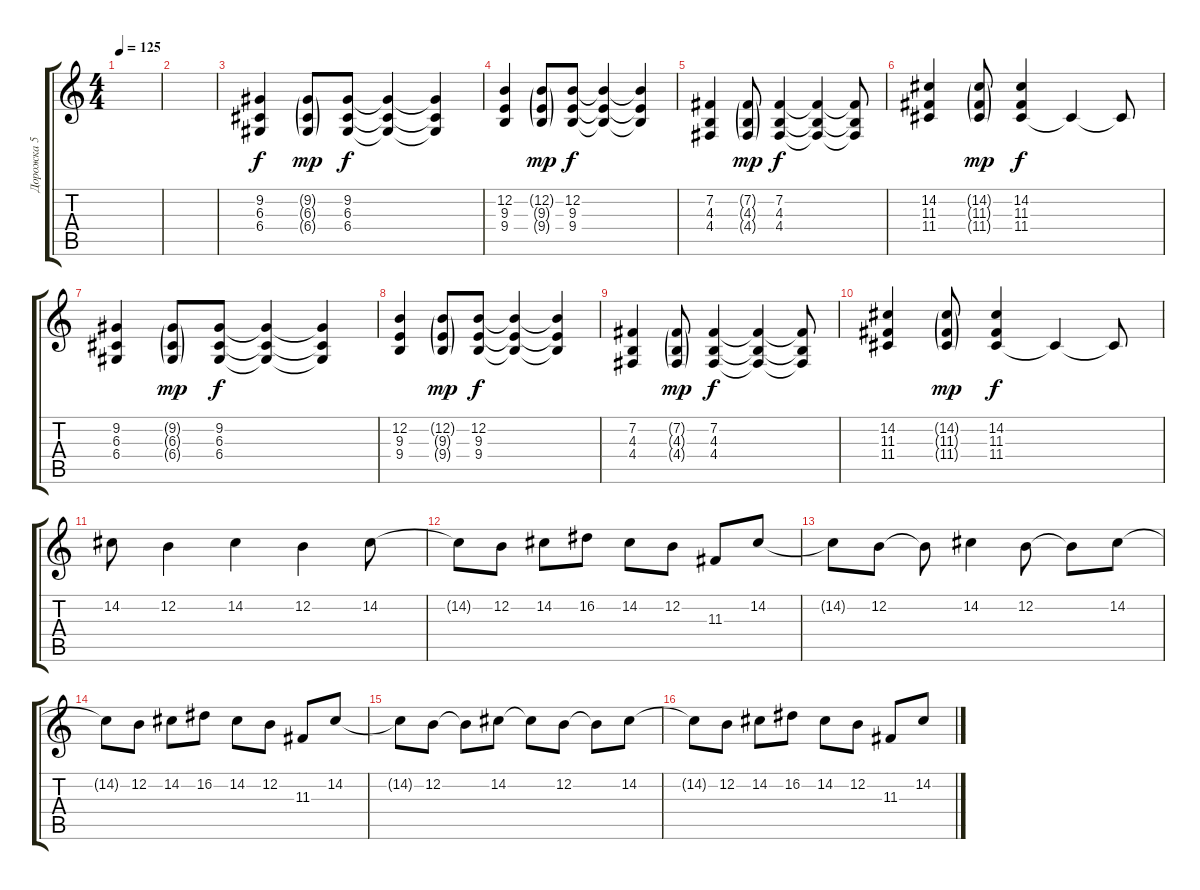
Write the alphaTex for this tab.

\track ("Дорожка 5" "Дорожка 5") {instrument stringensemble1}
\staff {score tabs}
\tuning (E4 B3 G3 D3 A2 E2) {hide}
\ts (4 4)
\tempo 125
\clef g2
\ks c
|
|
(9.2 6.3 6.4).4{instrument electricgrandpiano} (9.2{g} 6.3{g} 6.4{g}).8{dy mp} (9.2 6.3 6.4).8{dy f} (9.2{t} 6.3{t} 6.4{t}).4 (9.2{t} 6.3{t} 6.4{t}).4 |
(12.2 9.3 9.4).4{instrument electricgrandpiano} (12.2{g} 9.3{g} 9.4{g}).8{dy mp} (12.2 9.3 9.4).8{dy f} (12.2{t} 9.3{t} 9.4{t}).4 (12.2{t} 9.3{t} 9.4{t}).4 |
(7.2 4.3 4.4).4 (7.2{g} 4.3{g} 4.4{g}).8{dy mp} (7.2 4.3 4.4).4{dy f} (7.2{t} 4.3{t} 4.4{t}).4 (7.2{t} 4.3{t} 4.4{t}).8 |
(14.2 11.3 11.4).4 (14.2{g} 11.3{g} 11.4{g}).8{dy mp} (14.2 11.3 11.4).4{dy f} 11.4{t}.4 11.4{t}.8 |
(9.2 6.3 6.4).4{instrument electricgrandpiano} (9.2{g} 6.3{g} 6.4{g}).8{dy mp} (9.2 6.3 6.4).8{dy f} (9.2{t} 6.3{t} 6.4{t}).4 (9.2{t} 6.3{t} 6.4{t}).4 |
(12.2 9.3 9.4).4{instrument electricgrandpiano} (12.2{g} 9.3{g} 9.4{g}).8{dy mp} (12.2 9.3 9.4).8{dy f} (12.2{t} 9.3{t} 9.4{t}).4 (12.2{t} 9.3{t} 9.4{t}).4 |
(7.2 4.3 4.4).4 (7.2{g} 4.3{g} 4.4{g}).8{dy mp} (7.2 4.3 4.4).4{dy f} (7.2{t} 4.3{t} 4.4{t}).4 (7.2{t} 4.3{t} 4.4{t}).8 |
(14.2 11.3 11.4).4 (14.2{g} 11.3{g} 11.4{g}).8{dy mp} (14.2 11.3 11.4).4{dy f} 11.4{t}.4 11.4{t}.8 |
14.2.8{instrument stringensemble1} 12.2.4 14.2.4 12.2.4 14.2.8 |
14.2{t}.8 12.2.8 14.2.8 16.2.8 14.2.8 12.2.8 11.3.8 14.2.8 |
14.2{t}.8 12.2.8 12.2{t}.8 14.2.4 12.2.8 12.2{t}.8 14.2.8 |
14.2{t}.8 12.2.8 14.2.8 16.2.8 14.2.8 12.2.8 11.3.8 14.2.8 |
14.2{t}.8 12.2.8 12.2{t}.8 14.2.8 14.2{t}.8 12.2.8 12.2{t}.8 14.2.8 |
14.2{t}.8 12.2.8 14.2.8 16.2.8 14.2.8 12.2.8 11.3.8 14.2.8
